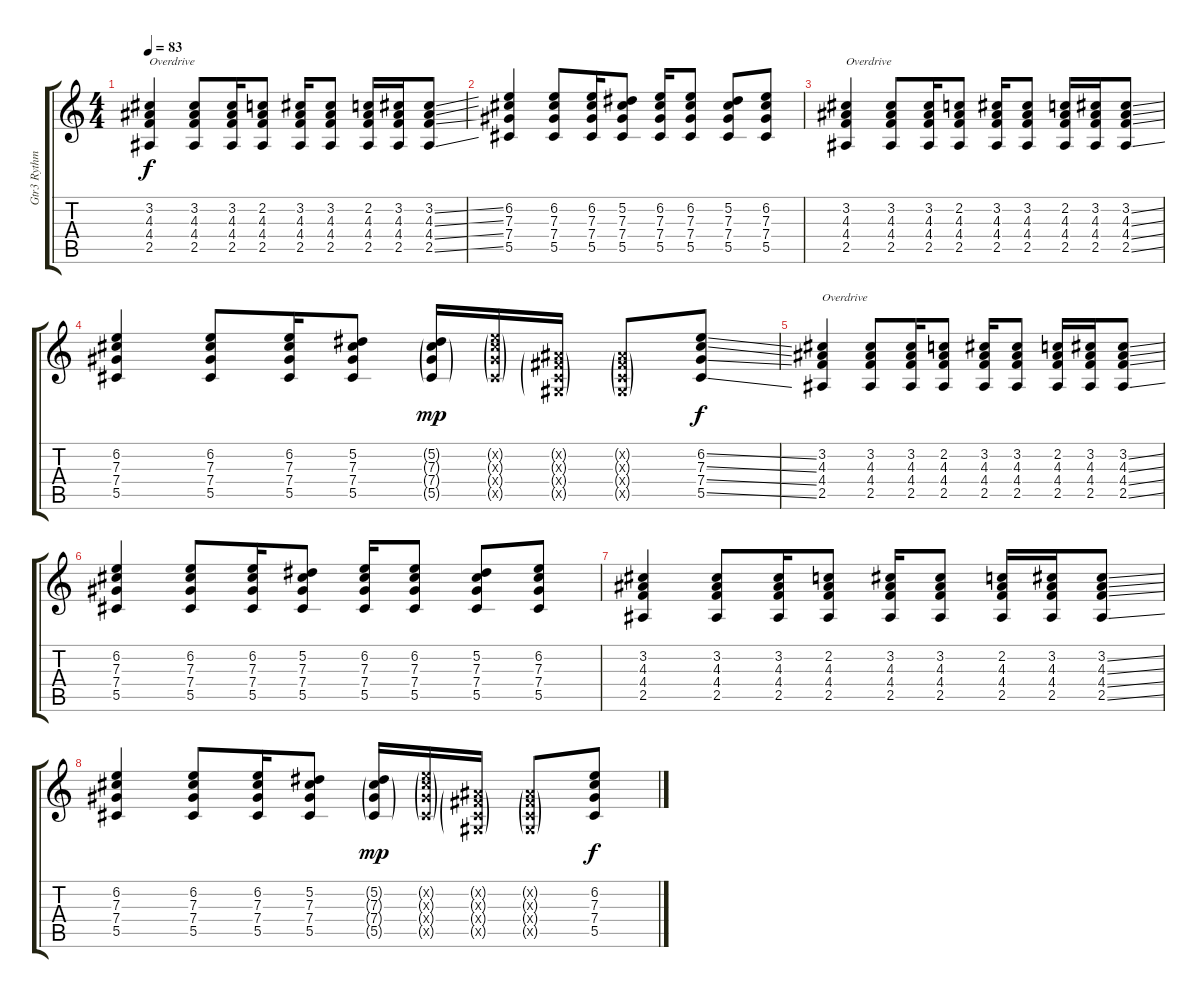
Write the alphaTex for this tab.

\track ("Gtr3 Rythm" "Gtr3 Rythm") {instrument overdrivenguitar}
\staff {score tabs}
\tuning (Eb4 Bb3 Gb3 Db3 Ab2 Eb2) {hide}
\ts (4 4)
\tempo 83
\clef g2
\ks c
(3.2 4.3 4.4 2.5).4{txt "Overdrive" dy f instrument overdrivenguitar} (3.2 4.3 4.4 2.5).8 (3.2 4.3 4.4 2.5).16 (2.2 4.3 4.4 2.5).8 (3.2 4.3 4.4 2.5).16 (3.2 4.3 4.4 2.5).8 (2.2 4.3 4.4 2.5).16 (3.2 4.3 4.4 2.5).16 (3.2{ss} 4.3{ss} 4.4{ss} 2.5{ss}).8 |
(6.2 7.3 7.4 5.5).4 (6.2 7.3 7.4 5.5).8 (6.2 7.3 7.4 5.5).16 (5.2 7.3 7.4 5.5).8 (6.2 7.3 7.4 5.5).16 (6.2 7.3 7.4 5.5).8 (5.2 7.3 7.4 5.5).8 (6.2 7.3 7.4 5.5).8 |
(3.2 4.3 4.4 2.5).4{txt "Overdrive" instrument overdrivenguitar} (3.2 4.3 4.4 2.5).8 (3.2 4.3 4.4 2.5).16 (2.2 4.3 4.4 2.5).8 (3.2 4.3 4.4 2.5).16 (3.2 4.3 4.4 2.5).8 (2.2 4.3 4.4 2.5).16 (3.2 4.3 4.4 2.5).16 (3.2{ss} 4.3{ss} 4.4{ss} 2.5{ss}).8 |
(6.2 7.3 7.4 5.5).4 (6.2 7.3 7.4 5.5).8 (6.2 7.3 7.4 5.5).16 (5.2 7.3 7.4 5.5).8 (5.2{g} 7.3{g} 7.4{g} 5.5{g}).16{dy mp} (6.2{g x} 7.3{g x} 7.4{g x} 5.5{g x}).16 (0.2{g x} 0.3{g x} 0.4{g x} 0.5{g x}).16 (0.2{g x} 0.3{g x} 0.4{g x} 0.5{g x}).8 (6.2{ss} 7.3{ss} 7.4{ss} 5.5{ss}).8{dy f} |
(3.2 4.3 4.4 2.5).4{txt "Overdrive" instrument overdrivenguitar} (3.2 4.3 4.4 2.5).8 (3.2 4.3 4.4 2.5).16 (2.2 4.3 4.4 2.5).8 (3.2 4.3 4.4 2.5).16 (3.2 4.3 4.4 2.5).8 (2.2 4.3 4.4 2.5).16 (3.2 4.3 4.4 2.5).16 (3.2{ss} 4.3{ss} 4.4{ss} 2.5{ss}).8 |
(6.2 7.3 7.4 5.5).4 (6.2 7.3 7.4 5.5).8 (6.2 7.3 7.4 5.5).16 (5.2 7.3 7.4 5.5).8 (6.2 7.3 7.4 5.5).16 (6.2 7.3 7.4 5.5).8 (5.2 7.3 7.4 5.5).8 (6.2 7.3 7.4 5.5).8 |
(3.2 4.3 4.4 2.5).4 (3.2 4.3 4.4 2.5).8 (3.2 4.3 4.4 2.5).16 (2.2 4.3 4.4 2.5).8 (3.2 4.3 4.4 2.5).16 (3.2 4.3 4.4 2.5).8 (2.2 4.3 4.4 2.5).16 (3.2 4.3 4.4 2.5).16 (3.2{ss} 4.3{ss} 4.4{ss} 2.5{ss}).8 |
(6.2 7.3 7.4 5.5).4 (6.2 7.3 7.4 5.5).8 (6.2 7.3 7.4 5.5).16 (5.2 7.3 7.4 5.5).8 (5.2{g} 7.3{g} 7.4{g} 5.5{g}).16{dy mp} (6.2{g x} 7.3{g x} 7.4{g x} 5.5{g x}).16 (0.2{g x} 0.3{g x} 0.4{g x} 0.5{g x}).16 (0.2{g x} 0.3{g x} 0.4{g x} 0.5{g x}).8 (6.2 7.3 7.4 5.5).8{dy f}
